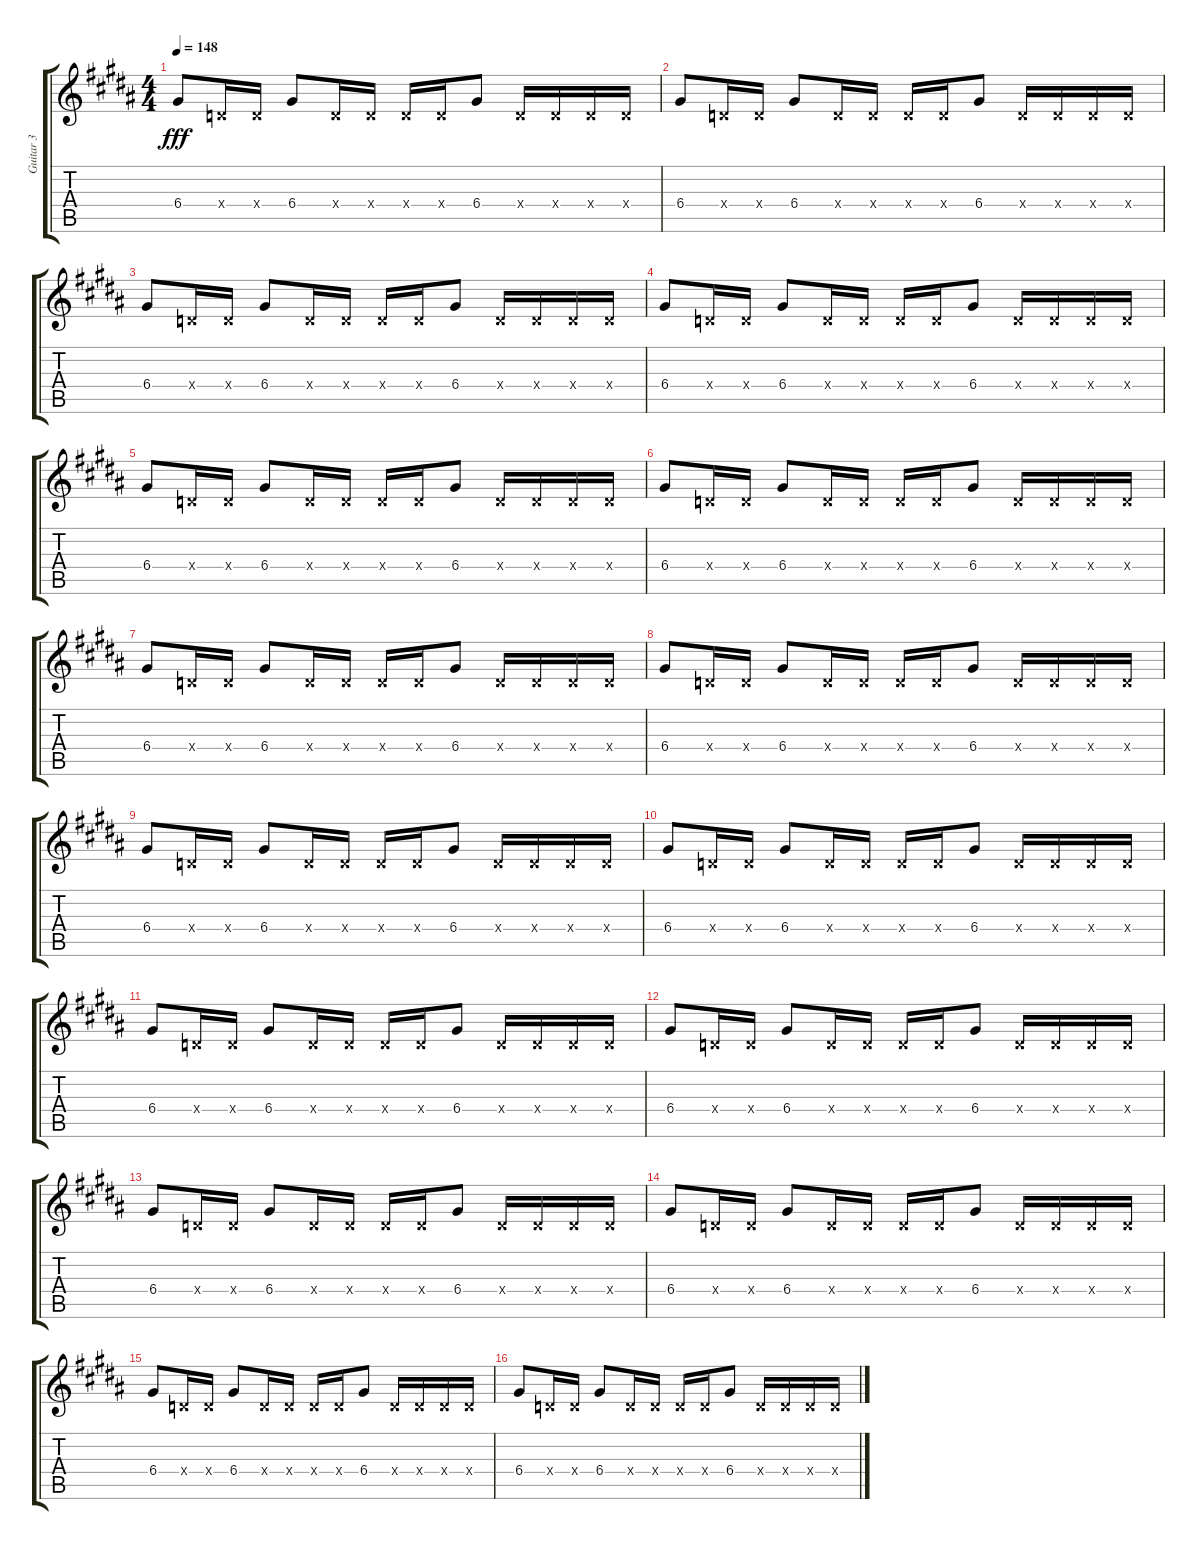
\track ("Guitar 3" "Guitar 3") {instrument overdrivenguitar}
\staff {score tabs}
\tuning (E4 B3 G3 D3 A2 E2) {hide}
\ts (4 4)
\tempo 148
\clef g2
\ks b
6.4.8{dy fff} 0.4{x}.16 0.4{x}.16 6.4.8 0.4{x}.16 0.4{x}.16 0.4{x}.16 0.4{x}.16 6.4.8 0.4{x}.16 0.4{x}.16 0.4{x}.16 0.4{x}.16 |
6.4.8 0.4{x}.16 0.4{x}.16 6.4.8 0.4{x}.16 0.4{x}.16 0.4{x}.16 0.4{x}.16 6.4.8 0.4{x}.16 0.4{x}.16 0.4{x}.16 0.4{x}.16 |
6.4.8 0.4{x}.16 0.4{x}.16 6.4.8 0.4{x}.16 0.4{x}.16 0.4{x}.16 0.4{x}.16 6.4.8 0.4{x}.16 0.4{x}.16 0.4{x}.16 0.4{x}.16 |
6.4.8 0.4{x}.16 0.4{x}.16 6.4.8 0.4{x}.16 0.4{x}.16 0.4{x}.16 0.4{x}.16 6.4.8 0.4{x}.16 0.4{x}.16 0.4{x}.16 0.4{x}.16 |
6.4.8 0.4{x}.16 0.4{x}.16 6.4.8 0.4{x}.16 0.4{x}.16 0.4{x}.16 0.4{x}.16 6.4.8 0.4{x}.16 0.4{x}.16 0.4{x}.16 0.4{x}.16 |
6.4.8 0.4{x}.16 0.4{x}.16 6.4.8 0.4{x}.16 0.4{x}.16 0.4{x}.16 0.4{x}.16 6.4.8 0.4{x}.16 0.4{x}.16 0.4{x}.16 0.4{x}.16 |
6.4.8 0.4{x}.16 0.4{x}.16 6.4.8 0.4{x}.16 0.4{x}.16 0.4{x}.16 0.4{x}.16 6.4.8 0.4{x}.16 0.4{x}.16 0.4{x}.16 0.4{x}.16 |
6.4.8 0.4{x}.16 0.4{x}.16 6.4.8 0.4{x}.16 0.4{x}.16 0.4{x}.16 0.4{x}.16 6.4.8 0.4{x}.16 0.4{x}.16 0.4{x}.16 0.4{x}.16 |
6.4.8 0.4{x}.16 0.4{x}.16 6.4.8 0.4{x}.16 0.4{x}.16 0.4{x}.16 0.4{x}.16 6.4.8 0.4{x}.16 0.4{x}.16 0.4{x}.16 0.4{x}.16 |
6.4.8 0.4{x}.16 0.4{x}.16 6.4.8 0.4{x}.16 0.4{x}.16 0.4{x}.16 0.4{x}.16 6.4.8 0.4{x}.16 0.4{x}.16 0.4{x}.16 0.4{x}.16 |
6.4.8 0.4{x}.16 0.4{x}.16 6.4.8 0.4{x}.16 0.4{x}.16 0.4{x}.16 0.4{x}.16 6.4.8 0.4{x}.16 0.4{x}.16 0.4{x}.16 0.4{x}.16 |
6.4.8 0.4{x}.16 0.4{x}.16 6.4.8 0.4{x}.16 0.4{x}.16 0.4{x}.16 0.4{x}.16 6.4.8 0.4{x}.16 0.4{x}.16 0.4{x}.16 0.4{x}.16 |
6.4.8 0.4{x}.16 0.4{x}.16 6.4.8 0.4{x}.16 0.4{x}.16 0.4{x}.16 0.4{x}.16 6.4.8 0.4{x}.16 0.4{x}.16 0.4{x}.16 0.4{x}.16 |
6.4.8 0.4{x}.16 0.4{x}.16 6.4.8 0.4{x}.16 0.4{x}.16 0.4{x}.16 0.4{x}.16 6.4.8 0.4{x}.16 0.4{x}.16 0.4{x}.16 0.4{x}.16 |
6.4.8 0.4{x}.16 0.4{x}.16 6.4.8 0.4{x}.16 0.4{x}.16 0.4{x}.16 0.4{x}.16 6.4.8 0.4{x}.16 0.4{x}.16 0.4{x}.16 0.4{x}.16 |
6.4.8 0.4{x}.16 0.4{x}.16 6.4.8 0.4{x}.16 0.4{x}.16 0.4{x}.16 0.4{x}.16 6.4.8 0.4{x}.16 0.4{x}.16 0.4{x}.16 0.4{x}.16
